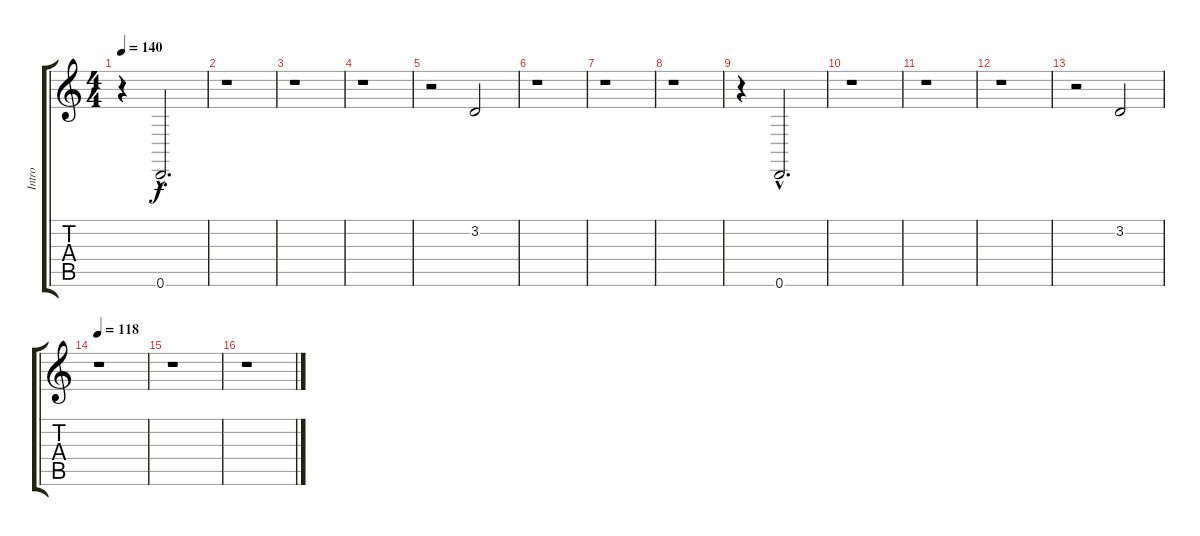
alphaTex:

\track ("Intro" "Intro") {instrument reversecymbal}
\staff {score tabs}
\tuning (E4 B3 G3 D3 A2 D2) {hide}
\ts (4 4)
\tempo 140
\clef g2
\ks c
r.4{dy f} 0.6{hac}.2{d} |
r.1 |
r.1 |
r.1 |
r.2 3.2.2 |
r.1 |
r.1 |
r.1 |
r.4 0.6{hac}.2{d} |
r.1 |
r.1 |
r.1 |
r.2 3.2.2 |
\tempo 118
r.1 |
r.1 |
r.1
